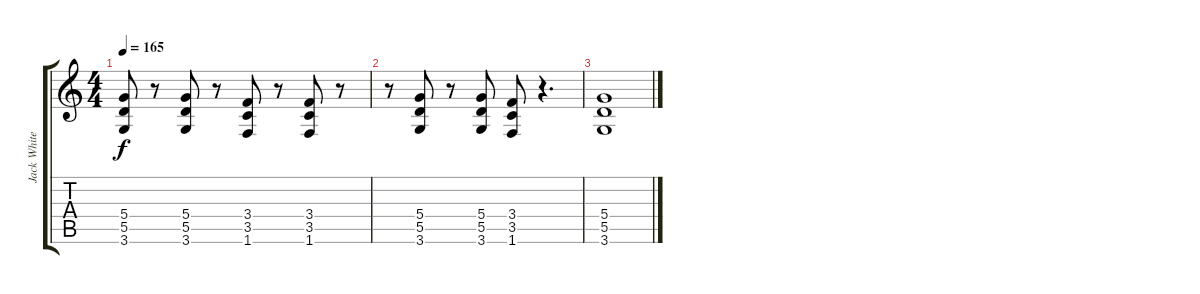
\track ("Jack White" "Jack White") {instrument distortionguitar}
\staff {score tabs}
\tuning (E4 B3 G3 D3 A2 E2) {hide}
\ts (4 4)
\tempo 165
\clef g2
\ks c
(5.4 5.5 3.6).8{dy f} r.8 (5.4 5.5 3.6).8 r.8 (3.4 3.5 1.6).8 r.8 (3.4 3.5 1.6).8 r.8 |
r.8 (5.4 5.5 3.6).8 r.8 (5.4 5.5 3.6).8 (3.4 3.5 1.6).8 r.4{d} |
(5.4 5.5 3.6).1
